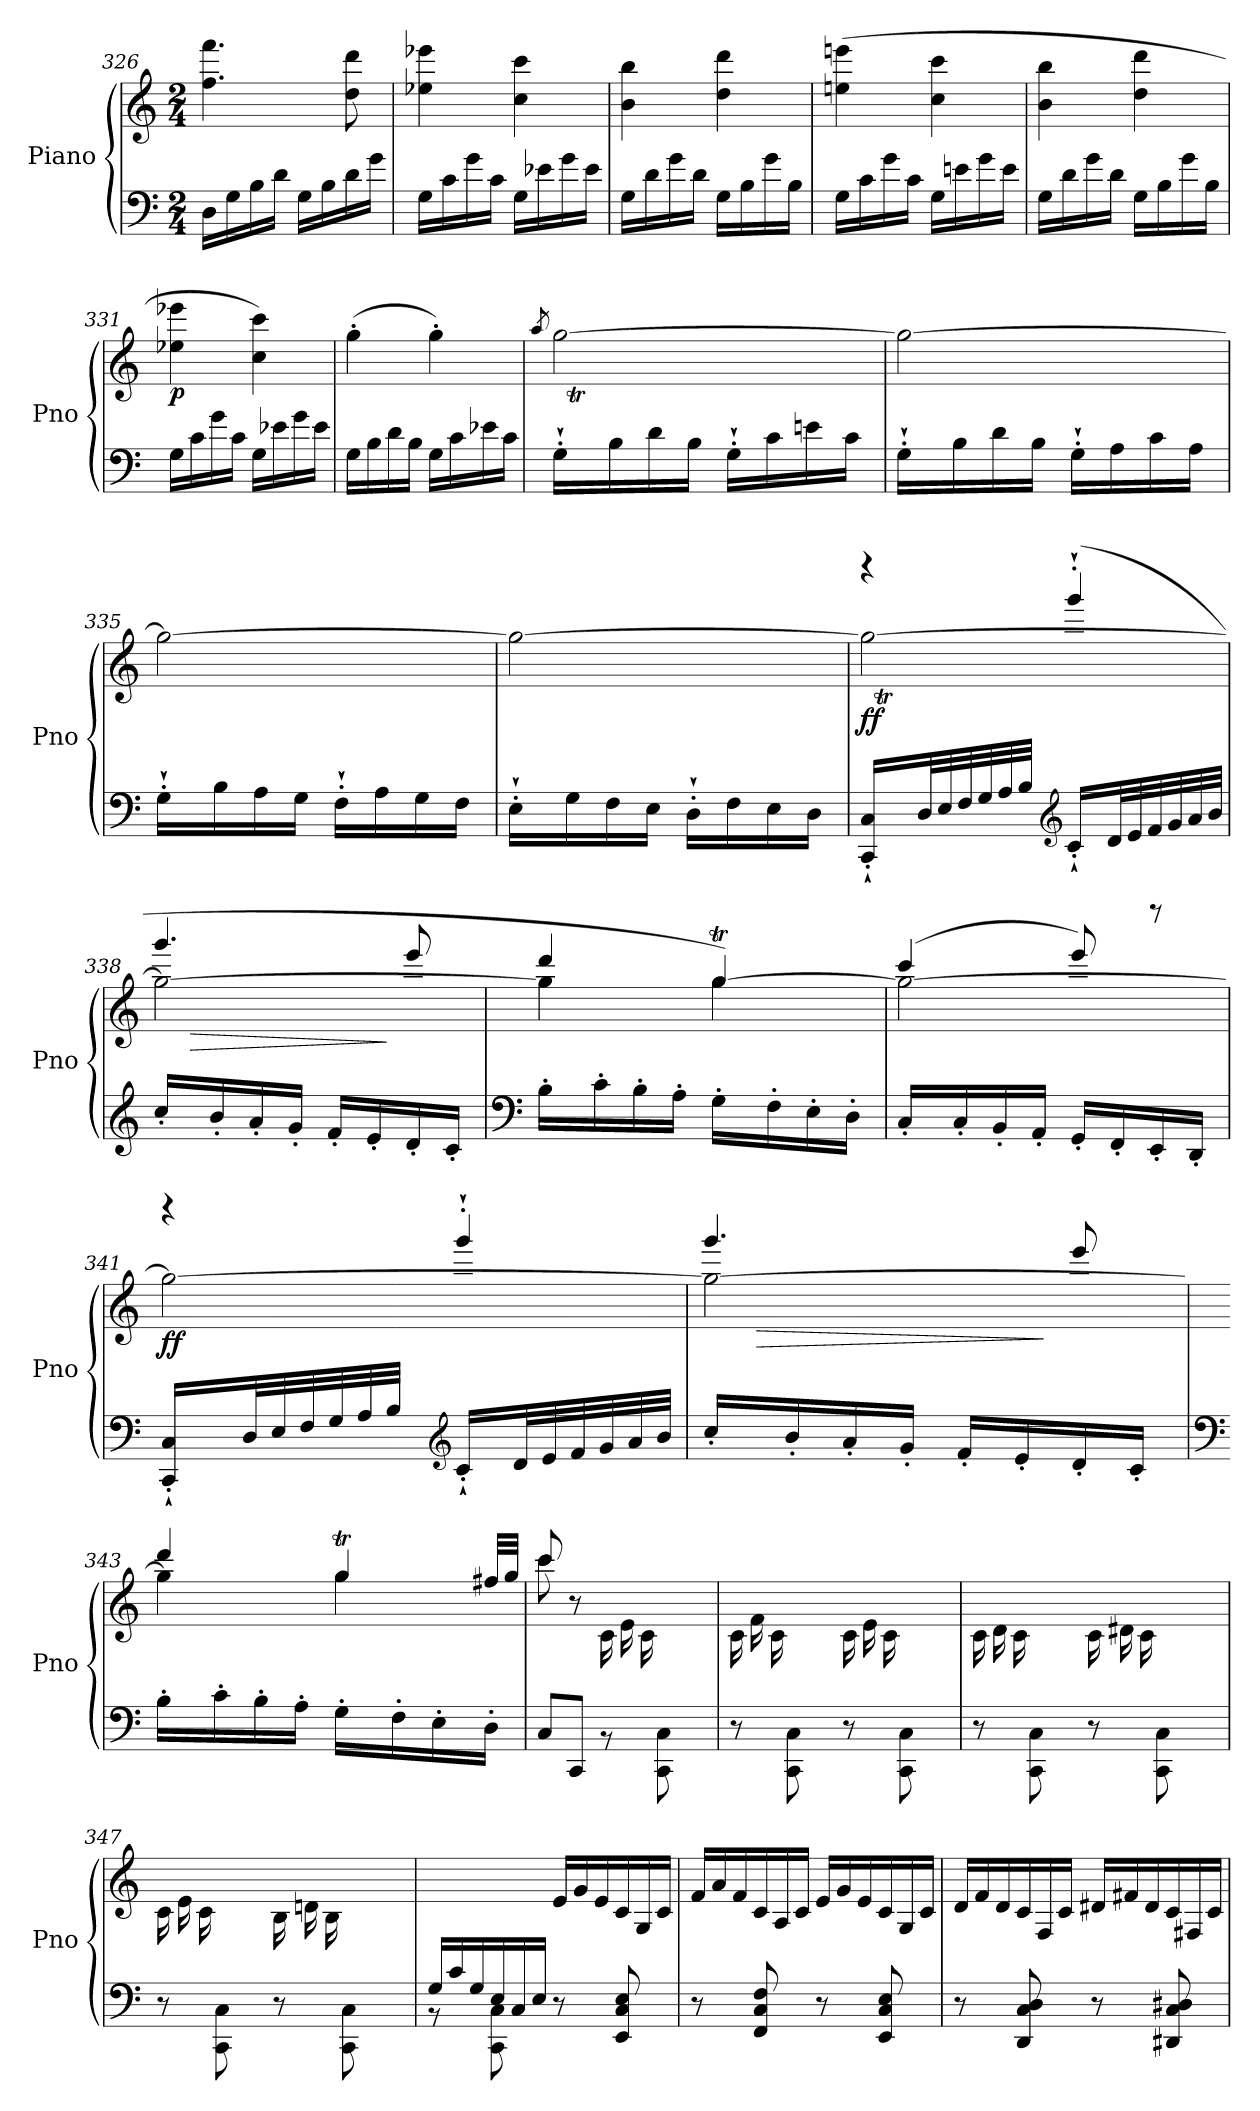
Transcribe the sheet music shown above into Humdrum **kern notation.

**kern	**kern	**dynam
*part1	*part1	*part1
*staff2	*staff1	*staff1/2
*I"Piano	*	*
*I'Pno	*	*
!!LO:PB:g=z
*clefF4	*clefG2	*
*k[]	*k[]	*
*M2/4	*M2/4	*
=326	=326	=326
16D\LL	4.ff\ 4.fff\	.
16G\	.	.
16B\	.	.
16d\JJ	.	.
16G\LL	.	.
16B\	.	.
16d\	8dd\ 8ddd\	.
16g\JJ	.	.
=327	=327	=327
16G\LL	4ee-X\ 4eee-X\	.
16c\	.	.
16g\	.	.
16c\JJ	.	.
16G\LL	4cc\ 4ccc\	.
16e-X\	.	.
16g\	.	.
16e-\JJ	.	.
=328	=328	=328
16G\LL	4b\ 4bb\	.
16d\	.	.
16g\	.	.
16d\JJ	.	.
16G\LL	4dd\ 4ddd\	.
16B\	.	.
16g\	.	.
16B\JJ	.	.
=329	=329	=329
!	!	!LO:DY:b
16G\LL	(>4een\ 4eeen\	other-dynamics
16c\	.	.
16g\	.	.
16c\JJ	.	.
16G\LL	4cc\ 4ccc\	.
16en\	.	.
16g\	.	.
16e\JJ	.	.
=330	=330	=330
16G\LL	4b\ 4bb\	.
16d\	.	.
16g\	.	.
16d\JJ	.	.
16G\LL	4dd\ 4ddd\	.
16B\	.	.
16g\	.	.
16B\JJ	.	.
!!LO:LB:g=z
=331	=331	=331
!	!	!LO:DY:b
16G\LL	4ee-X\ 4eee-X\	p
16c\	.	.
16g\	.	.
16c\JJ	.	.
!	!	!LO:DY:b
16G\LL	4cc\ 4ccc\)	other-dynamics
16e-X\	.	.
16g\	.	.
16e-\JJ	.	.
=332	=332	=332
16G\LL	(>4gg'\	.
16B\	.	.
16d\	.	.
16B\JJ	.	.
16G\LL	4gg'\)	.
16c\	.	.
16e-X\	.	.
16c\JJ	.	.
=333	=333	=333
.	8qaa/	.
*	*^	*
!	!	!	!LO:DY:b
16G'`\LL	[2gg\	32aaTLLLyy	other-dynamics
.	.	32ggyy	.
16B\	.	32aayy	.
.	.	32ggyy	.
16d\	.	32aayy	.
.	.	32ggyy	.
16B\JJ	.	32aayy	.
.	.	32ggJJJyy	.
16G'`\LL	.	32aaLLLyy	.
.	.	32ggyy	.
16c\	.	32aayy	.
.	.	32ggyy	.
16en\	.	32aayy	.
.	.	32ggyy	.
16c\JJ	.	32aayy	.
.	.	32ggJJJyy	.
!!LO:LB:g=z	!!
=334	=334	=334	=334
16G'`\LL	2gg\_	32aaLLLyy	.
.	.	32ggyy	.
16B\	.	32aayy	.
.	.	32ggyy	.
16d\	.	32aayy	.
.	.	32ggyy	.
16B\JJ	.	32aayy	.
.	.	32ggJJJyy	.
16G'`\LL	.	32aaLLLyy	.
.	.	32ggyy	.
16A\	.	32aayy	.
.	.	32ggyy	.
16c\	.	32aayy	.
.	.	32ggyy	.
16A\JJ	.	32aayy	.
.	.	32ggJJJyy	.
!!LO:LB:g=z	!!
=335	=335	=335	=335
16G'`\LL	2gg\_	32aaLLLyy	.
.	.	32ggyy	.
16B\	.	32aayy	.
.	.	32ggyy	.
16A\	.	32aayy	.
.	.	32ggyy	.
16G\JJ	.	32aayy	.
.	.	32ggJJJyy	.
16F'`\LL	.	32aaLLLyy	.
.	.	32ggyy	.
16A\	.	32aayy	.
.	.	32ggyy	.
16G\	.	32aayy	.
.	.	32ggyy	.
16F\JJ	.	32aayy	.
.	.	32ggJJJyy	.
=336	=336	=336	=336
16E'`\LL	2gg\_	32aaLLLyy	.
.	.	32ggyy	.
16G\	.	32aayy	.
.	.	32ggyy	.
16F\	.	32aayy	.
.	.	32ggyy	.
16E\JJ	.	32aayy	.
.	.	32ggJJJyy	.
16D'`\LL	.	32aaLLLyy	.
.	.	32ggyy	.
16F\	.	32aayy	.
.	.	32ggyy	.
16E\	.	32aayy	.
.	.	32ggyy	.
16D\JJ	.	32aaTTTyy	.
.	.	32ggJJJyy	.
=337	=337	=337	=337
*	*	*^	*
!	!	!	!	!LO:DY:b
16CC/'` 16C/'`LL	2gg\_	32aaTLLLyy	4rffff	ff
.	.	32ggyy	.	.
32D/L	.	32aayy	.	.
32E/	.	32ggyy	.	.
32F/	.	32aayy	.	.
32G/	.	32ggyy	.	.
32A/	.	32aayy	.	.
32B/JJJ	.	32ggJJJyy	.	.
*clefG2	*	*	*	*
16c'`/LL	.	32aaLLLyy	(>4ggg'`/	.
.	.	32ggyy	.	.
32d/L	.	32aayy	.	.
32e/	.	32ggyy	.	.
32f/	.	32aayy	.	.
32g/	.	32ggyy	.	.
32a/	.	32aayy	.	.
32b/JJJ	.	32ggJJJyy	.	.
!!LO:LB:g=z	!!	!!
=338	=338	=338	=338	=338
16cc'/LL	2gg\_	32aaLLLyy	4.ggg/	.
!	!	!	!	!LO:HP:b
.	.	32ggyy	.	>
16b'/	.	32aayy	.	.
.	.	32ggyy	.	.
16a'/	.	32aayy	.	.
.	.	32ggyy	.	.
16g'/JJ	.	32aayy	.	.
.	.	32ggJJJyy	.	.
16f'/LL	.	32aaLLLyy	.	.
.	.	32ggyy	.	.
16e'/	.	32aayy	.	.
.	.	32ggyy	.	]
16d'/	.	32aayy	8eee/	.
.	.	32ggyy	.	.
16c'/JJ	.	32aayy	.	.
.	.	32ggJJJyy	.	.
=339	=339	=339	=339	=339
*clefF4	*	*	*	*
16B'\LL	4gg\]	32aaLLLyy	4ddd/	.
.	.	32ggyy	.	.
16c'\	.	32aayy	.	.
.	.	32ggyy	.	.
16B'\	.	32aayy	.	.
.	.	32ggyy	.	.
16A'\JJ	.	32aayy	.	.
.	.	32ggJJJyy	.	.
16G'\LL	[4ggT\	32aaLLLyy	4gg/)	.
.	.	32ggyy	.	.
16F'\	.	32aayy	.	.
.	.	32ggyy	.	.
16E'\	.	32aayy	.	.
.	.	32ggyy	.	.
16D'\JJ	.	32aayy	.	.
.	.	32ggJJJyy	.	.
=340	=340	=340	=340	=340
16C'/LL	2gg\_	32aaLLLyy	(>4ccc/	.
.	.	32ggyy	.	.
16C'/	.	32aayy	.	.
.	.	32ggyy	.	.
16BB'/	.	32aayy	.	.
.	.	32ggyy	.	.
16AA'/JJ	.	32aayy	.	.
.	.	32ggJJJyy	.	.
16GG'/LL	.	32aaLLLyy	8eee/)	.
.	.	32ggyy	.	.
16FF'/	.	32aayy	.	.
.	.	32ggyy	.	.
16EE'/	.	32aayy	8rffff	.
.	.	32ggyy	.	.
16DD'/JJ	.	32aayy	.	.
.	.	32ggJJJyy	.	.
!!LO:PB:g=z	!!	!!
=341	=341	=341	=341	=341
!	!	!	!	!LO:DY:b
16CC/'` 16C/'`LL	2gg\_	32aaLLLyy	4rffff	ff
.	.	32ggyy	.	.
32D/L	.	32aayy	.	.
32E/	.	32ggyy	.	.
32F/	.	32aayy	.	.
32G/	.	32ggyy	.	.
32A/	.	32aayy	.	.
32B/JJJ	.	32ggJJJyy	.	.
*clefG2	*	*	*	*
16c'`/LL	.	32aaLLLyy	4ggg'`/	.
.	.	32ggyy	.	.
32d/L	.	32aayy	.	.
32e/	.	32ggyy	.	.
32f/	.	32aayy	.	.
32g/	.	32ggyy	.	.
32a/	.	32aayy	.	.
32b/JJJ	.	32ggJJJyy	.	.
=342	=342	=342	=342	=342
16cc'/LL	2gg\_	32aaLLLyy	4.ggg/	.
!	!	!	!	!LO:HP:b
.	.	32ggyy	.	>
16b'/	.	32aayy	.	.
.	.	32ggyy	.	.
16a'/	.	32aayy	.	.
.	.	32ggyy	.	.
16g'/JJ	.	32aayy	.	.
.	.	32ggJJJyy	.	.
16f'/LL	.	32aaLLLyy	.	.
.	.	32ggyy	.	.
16e'/	.	32aayy	.	.
.	.	32ggyy	.	]
16d'/	.	32aayy	8eee/	.
.	.	32ggyy	.	.
16c'/JJ	.	32aayy	.	.
.	.	32ggJJJyy	.	.
!!LO:LB:g=z	!!	!!
=343	=343	=343	=343	=343
*clefF4	*	*	*	*
16B'\LL	4gg\]	32aaLLLyy	4ddd/	.
.	.	32ggyy	.	.
16c'\	.	32aayy	.	.
.	.	32ggyy	.	.
16B'\	.	32aayy	.	.
.	.	32ggyy	.	.
16A'\JJ	.	32aayy	.	.
.	.	32ggJJJyy	.	.
16G'\LL	4ggT\	32aaLLLyy	4gg/	.
.	.	32ggyy	.	.
16F'\	.	32aayy	.	.
.	.	32ggyy	.	.
16E'\	.	32aayy	.	.
.	.	32ggTTTJJJyy	.	.
16D'\JJ	.	32ff#X/LLL	.	.
.	.	32gg/JJJ	.	.
*	*	*v	*v	*
!!LO:LB:g=z
=344	=344	=344	=344
*^	*	*	*
*	*^	*	*	*
4.ryy	8ryy	8C/L	8ccc/	8ccc\	.
.	4.ryy	8CC/J	8r	4.ryy	.
*	*	*	*Xtuplet	*	*
!	!	!	!	!	!LO:DY:b
.	.	8rBB	24c\LL	.	other-dynamics
.	.	.	24e\	.	.
.	.	.	24c\	.	.
*Xtuplet	*	*	*	*	*
24G/	.	8CC\ 8C\	8ryy	.	.
24E/	.	.	.	.	.
24G/JJ	.	.	.	.	.
*	*v	*v	*	*	*
*	*	*v	*v	*
=345	=345	=345	=345
8ryy	8r	24c\LL	.
.	.	24f\	.
.	.	24c\	.
24A/	8CC\ 8C\	8ryy	.
24F/	.	.	.
24A/JJ	.	.	.
8ryy	8r	24c\LL	.
.	.	24e\	.
.	.	24c\	.
24G/	8CC\ 8C\	8ryy	.
24E/	.	.	.
24G/JJ	.	.	.
=346	=346	=346	=346
8ryy	8r	24c\LL	.
.	.	24d\	.
.	.	24c\	.
24F/	8CC\ 8C\	8ryy	.
24D/	.	.	.
24F/JJ	.	.	.
8ryy	8r	24c\LL	.
.	.	24d#X\	.
.	.	24c\	.
24F#X/	8CC\ 8C\	8ryy	.
24D#X/	.	.	.
24F#/JJ	.	.	.
=347	=347	=347	=347
8ryy	8r	24c\LL	.
.	.	24e\	.
.	.	24c\	.
24G/	8CC\ 8C\	8ryy	.
24E/	.	.	.
24G/JJ	.	.	.
8ryy	8r	24B\LL	.
.	.	24dn\	.
.	.	24B\	.
24Fn/	8CC\ 8C\	8ryy	.
24Dn/	.	.	.
24F/JJ	.	.	.
!!LO:PB:g=z
=348	=348	=348	=348
24G/LL	8r	4ryy	.
24c/	.	.	.
24G/	.	.	.
24E/	8CC\ 8C\	.	.
24C/	.	.	.
24E/JJ	.	.	.
4ryy	8r	24e/LL	.
.	.	24g/	.
.	.	24e/	.
.	8EE/ 8C/ 8E/	24c/	.
.	.	24G/	.
.	.	24c/JJ	.
*v	*v	*	*
=349	=349	=349
8r	24f/LL	.
.	24a/	.
.	24f/	.
8FF/ 8C/ 8F/	24c/	.
.	24A/	.
.	24c/JJ	.
8r	24e/LL	.
.	24g/	.
.	24e/	.
8EE/ 8C/ 8E/	24c/	.
.	24G/	.
.	24c/JJ	.
=350	=350	=350
8r	24d/LL	.
.	24f/	.
.	24d/	.
8DD/ 8C/ 8D/	24c/	.
.	24F/	.
.	24c/JJ	.
8r	24d#X/LL	.
.	24f#X/	.
.	24d#/	.
8DD#X/ 8C/ 8D#X/	24c/	.
.	24F#X/	.
.	24c/JJ	.
=	=	=
*-	*-	*-
